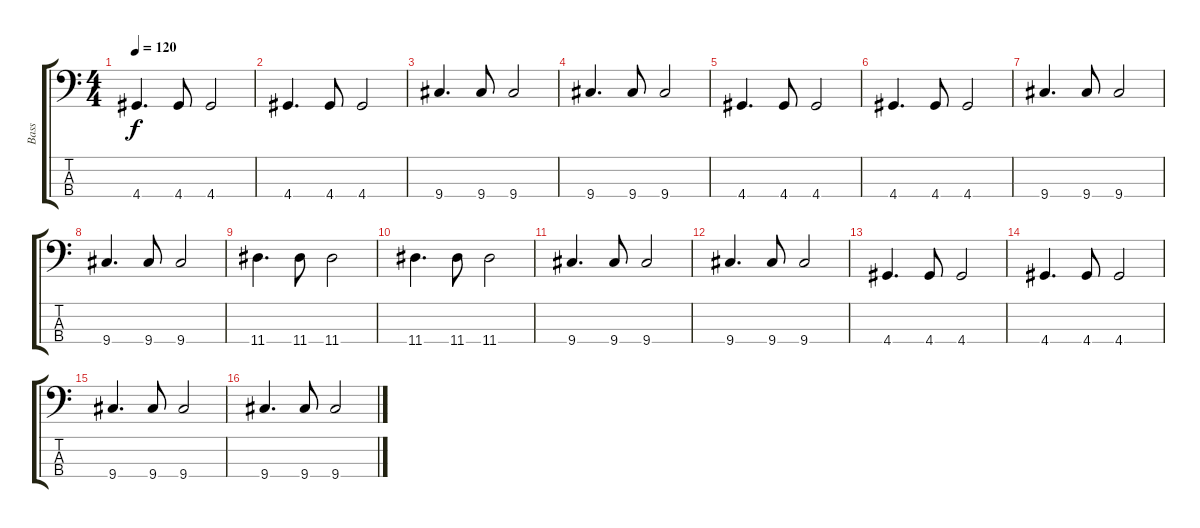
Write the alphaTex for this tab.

\track ("Bass" "Bass") {instrument electricbassfinger}
\staff {score tabs}
\tuning (G2 D2 A1 E1) {hide}
\ts (4 4)
\tempo 120
\clef f4
\ks c
4.4.4{d dy f} 4.4.8 4.4.2 |
4.4.4{d} 4.4.8 4.4.2 |
9.4.4{d} 9.4.8 9.4.2 |
9.4.4{d} 9.4.8 9.4.2 |
4.4.4{d} 4.4.8 4.4.2 |
4.4.4{d} 4.4.8 4.4.2 |
9.4.4{d} 9.4.8 9.4.2 |
9.4.4{d} 9.4.8 9.4.2 |
11.4.4{d} 11.4.8 11.4.2 |
11.4.4{d} 11.4.8 11.4.2 |
9.4.4{d} 9.4.8 9.4.2 |
9.4.4{d} 9.4.8 9.4.2 |
4.4.4{d} 4.4.8 4.4.2 |
4.4.4{d} 4.4.8 4.4.2 |
9.4.4{d} 9.4.8 9.4.2 |
9.4.4{d} 9.4.8 9.4.2
